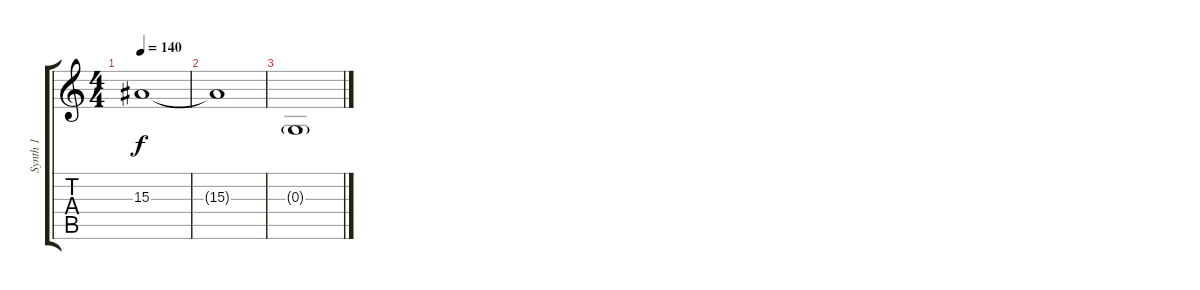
\track ("Synth 1" "Synth 1") {instrument pad7halo}
\staff {score tabs}
\tuning (E4 B3 G3 D3 A2 E2) {hide}
\ts (4 4)
\tempo 140
\clef g2
\ks c
15.3{t}.1{dy f} |
15.3{t}.1 |
0.3{g}.1
